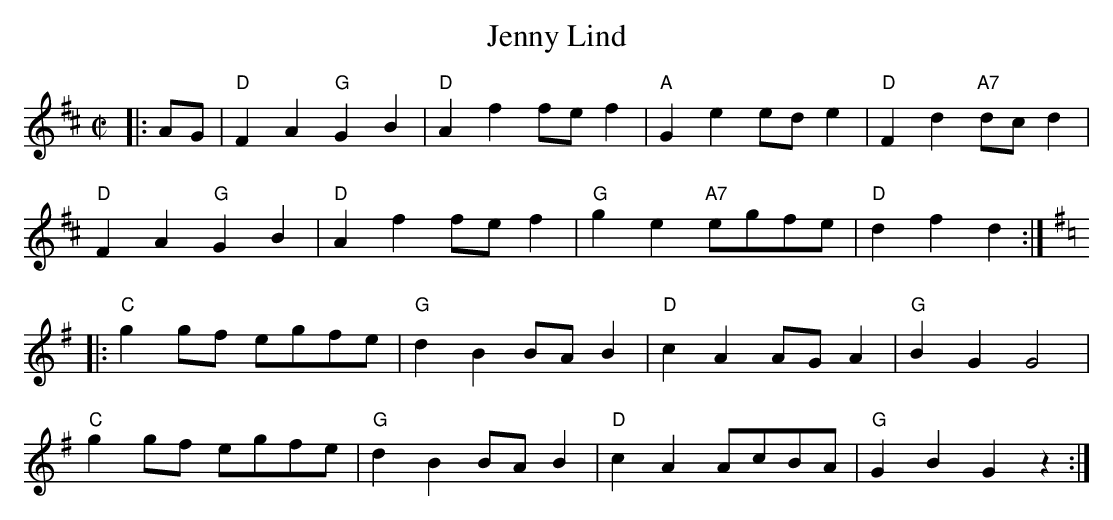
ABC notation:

X:1
T:Jenny Lind
M:C|
L:1/8
K:D
|:AG|"D"F2A2 "G"G2B2|"D"A2f2 fef2|"A"G2e2 ede2|"D"F2d2 "A7"dcd2|
"D"F2A2 "G"G2B2|"D"A2f2 fef2|"G"g2e2 "A7"egfe|"D"d2f2 d2:|
K:G
|:"C"g2gf egfe|"G"d2B2 BAB2|"D"c2A2 AGA2|"G"B2G2 G4|
"C"g2gf egfe|"G"d2B2 BAB2|"D"c2A2 AcBA|"G"G2B2 G2z2:|
